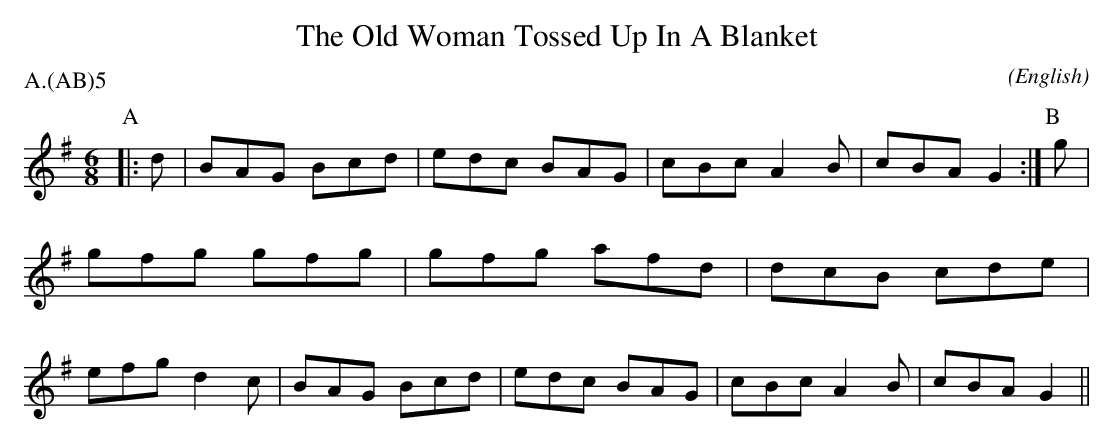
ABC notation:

X:1
T:The Old Woman Tossed Up In A Blanket
M:6/8
C:
O:English
P:A.(AB)5
L:1/8
K:G
P:A
|:\
d|BAG Bcd|edc BAG|cBc A2 B|cBA G2:|\
P:B
g|gfg gfg|gfg afd|dcB cde|efg d2 \
c|BAG Bcd|edc BAG|cBc A2 B|cBA G2||
